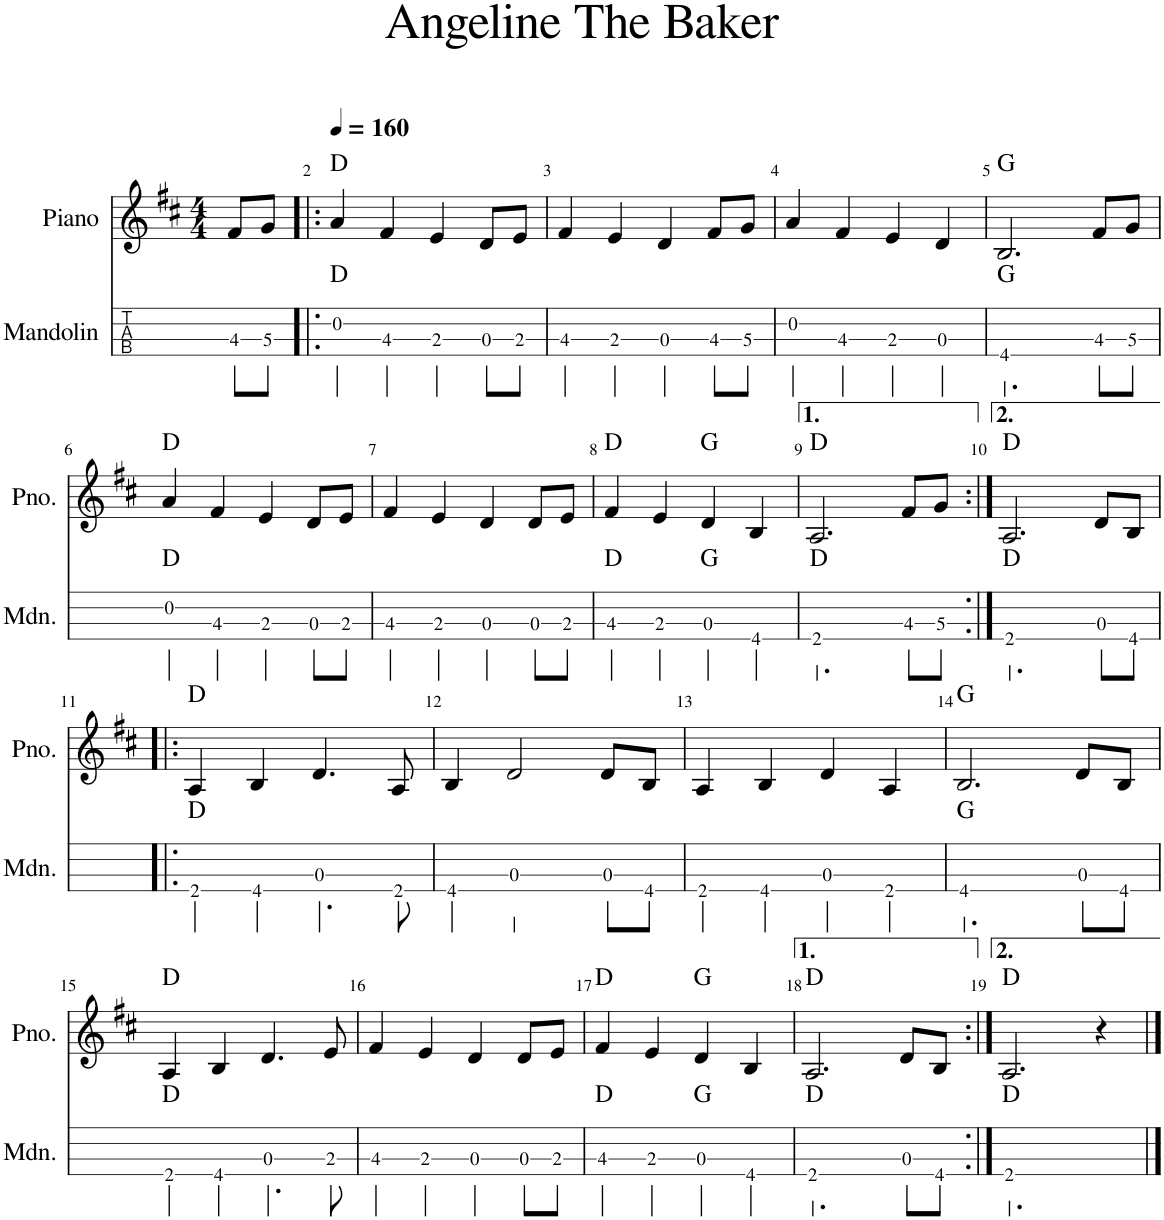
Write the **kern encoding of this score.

**kern	**harte	**kern	**harte
*part2	*part2	*part1	*part1
*staff2	*	*staff1	*
*I"Mandolin	*	*I"Piano	*
*I'Mdn.	*	*I'Pno.	*
*stria4	*	*	*
*	*	*clefG2	*
*k[f#c#]	*	*k[f#c#]	*
*M4/4	*	*M4/4	*
=1	=1	=1	=1
8f#\L	.	8f#/L	.
8g\J	.	8g/J	.
=2!|:	=2!|:	=2!|:	=2!|:
*	*	*MM160	*
4a\	D:maj	4a/	D:maj
4f#\	.	4f#/	.
4e\	.	4e/	.
8d\L	.	8d/L	.
8e\J	.	8e/J	.
=3	=3	=3	=3
4f#\	.	4f#/	.
4e\	.	4e/	.
4d\	.	4d/	.
8f#\L	.	8f#/L	.
8g\J	.	8g/J	.
=4	=4	=4	=4
4a\	.	4a/	.
4f#\	.	4f#/	.
4e\	.	4e/	.
4d\	.	4d/	.
=5	=5	=5	=5
2.B\	G:maj	2.B/	G:maj
8f#\L	.	8f#/L	.
8g\J	.	8g/J	.
!!LO:LB:g=z
=6	=6	=6	=6
4a\	D:maj	4a/	D:maj
4f#\	.	4f#/	.
4e\	.	4e/	.
8d\L	.	8d/L	.
8e\J	.	8e/J	.
=7	=7	=7	=7
4f#\	.	4f#/	.
4e\	.	4e/	.
4d\	.	4d/	.
8d\L	.	8d/L	.
8e\J	.	8e/J	.
=8	=8	=8	=8
4f#\	D:maj	4f#/	D:maj
4e\	.	4e/	.
4d\	G:maj	4d/	G:maj
4B\	.	4B/	.
=9	=9	=9	=9
2.A\	D:maj	2.A/	D:maj
8f#\L	.	8f#/L	.
8g\J	.	8g/J	.
=10:|!	=10:|!	=10:|!	=10:|!
2.A\	D:maj	2.A/	D:maj
8d\L	.	8d/L	.
8B\J	.	8B/J	.
!!LO:LB:g=z
=11!|:	=11!|:	=11!|:	=11!|:
4A\	D:maj	4A/	D:maj
4B\	.	4B/	.
4.d\	.	4.d/	.
8A\	.	8A/	.
=12	=12	=12	=12
4B\	.	4B/	.
2d\	.	2d/	.
8d\L	.	8d/L	.
8B\J	.	8B/J	.
=13	=13	=13	=13
4A\	.	4A/	.
4B\	.	4B/	.
4d\	.	4d/	.
4A\	.	4A/	.
=14	=14	=14	=14
2.B\	G:maj	2.B/	G:maj
8d\L	.	8d/L	.
8B\J	.	8B/J	.
!!LO:LB:g=z
=15	=15	=15	=15
4A\	D:maj	4A/	D:maj
4B\	.	4B/	.
4.d\	.	4.d/	.
8e\	.	8e/	.
=16	=16	=16	=16
4f#\	.	4f#/	.
4e\	.	4e/	.
4d\	.	4d/	.
8d\L	.	8d/L	.
8e\J	.	8e/J	.
=17	=17	=17	=17
4f#\	D:maj	4f#/	D:maj
4e\	.	4e/	.
4d\	G:maj	4d/	G:maj
4B\	.	4B/	.
=18	=18	=18	=18
2.A\	D:maj	2.A/	D:maj
8d\L	.	8d/L	.
8B\J	.	8B/J	.
=19:|!	=19:|!	=19:|!	=19:|!
2.A\	D:maj	2.A/	D:maj
4r	.	4r	.
==	==	==	==
*-	*-	*-	*-
